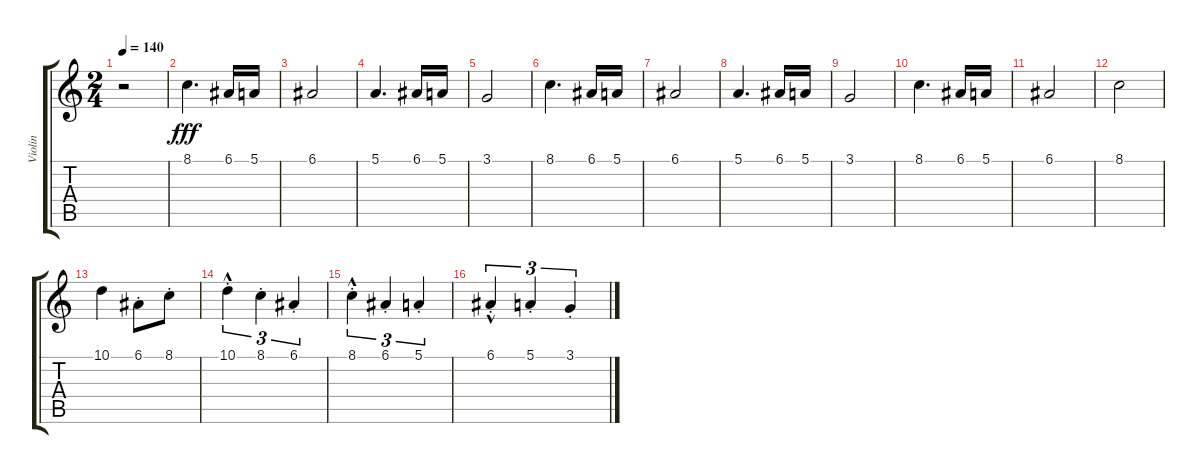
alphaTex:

\track ("Violin" "Violin") {instrument stringensemble1}
\staff {score tabs}
\tuning (E4 B3 G3 D3 A2 E2) {hide}
\ts (2 4)
\tempo 140
\clef g2
\ks c
r.2{dy fff} |
8.1.4{d} 6.1.16 5.1.16 |
6.1.2 |
5.1.4{d} 6.1.16 5.1.16 |
3.1.2 |
8.1.4{d} 6.1.16 5.1.16 |
6.1.2 |
5.1.4{d} 6.1.16 5.1.16 |
3.1.2 |
8.1.4{d} 6.1.16 5.1.16 |
6.1.2 |
8.1.2 |
10.1.4 6.1{st}.8 8.1{st}.8 |
10.1{hac st}.4{tu (3 2)} 8.1{st}.4{tu (3 2)} 6.1{st}.4{tu (3 2)} |
8.1{hac st}.4{tu (3 2)} 6.1{st}.4{tu (3 2)} 5.1{st}.4{tu (3 2)} |
6.1{hac st}.4{tu (3 2)} 5.1{st}.4{tu (3 2)} 3.1{st}.4{tu (3 2)}
